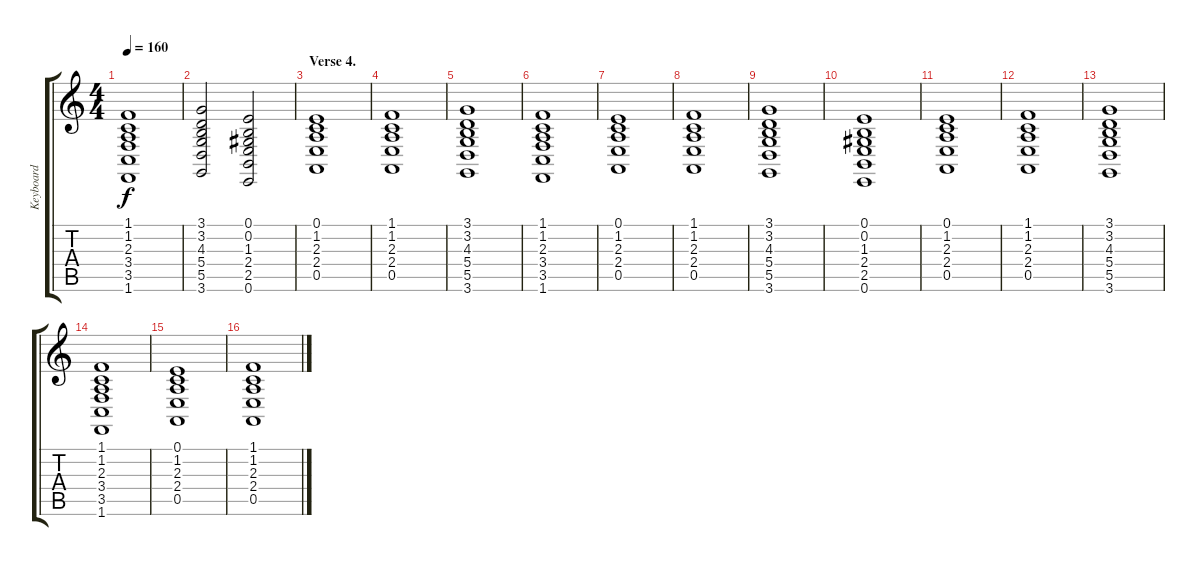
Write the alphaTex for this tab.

\track ("Keyboard" "Keyboard") {instrument choiraahs}
\staff {score tabs}
\tuning (E4 B3 G3 D3 A2 E2) {hide}
\ts (4 4)
\tempo 160
\clef g2
\ks c
(1.1{t} 1.2{t} 2.3{t} 3.4{t} 3.5{t} 1.6{t}).1{dy f} |
(3.1 3.2 4.3 5.4 5.5 3.6).2 (0.1 0.2 1.3 2.4 2.5 0.6).2 |
\section ("" "Verse 4.")
(0.1 1.2 2.3 2.4 0.5).1 |
(1.1 1.2 2.3 2.4 0.5).1 |
(3.1 3.2 4.3 5.4 5.5 3.6).1 |
(1.1 1.2 2.3 3.4 3.5 1.6).1 |
(0.1 1.2 2.3 2.4 0.5).1 |
(1.1 1.2 2.3 2.4 0.5).1 |
(3.1 3.2 4.3 5.4 5.5 3.6).1 |
(0.1 0.2 1.3 2.4 2.5 0.6).1 |
(0.1 1.2 2.3 2.4 0.5).1 |
(1.1 1.2 2.3 2.4 0.5).1 |
(3.1 3.2 4.3 5.4 5.5 3.6).1 |
(1.1 1.2 2.3 3.4 3.5 1.6).1 |
(0.1 1.2 2.3 2.4 0.5).1 |
(1.1 1.2 2.3 2.4 0.5).1
